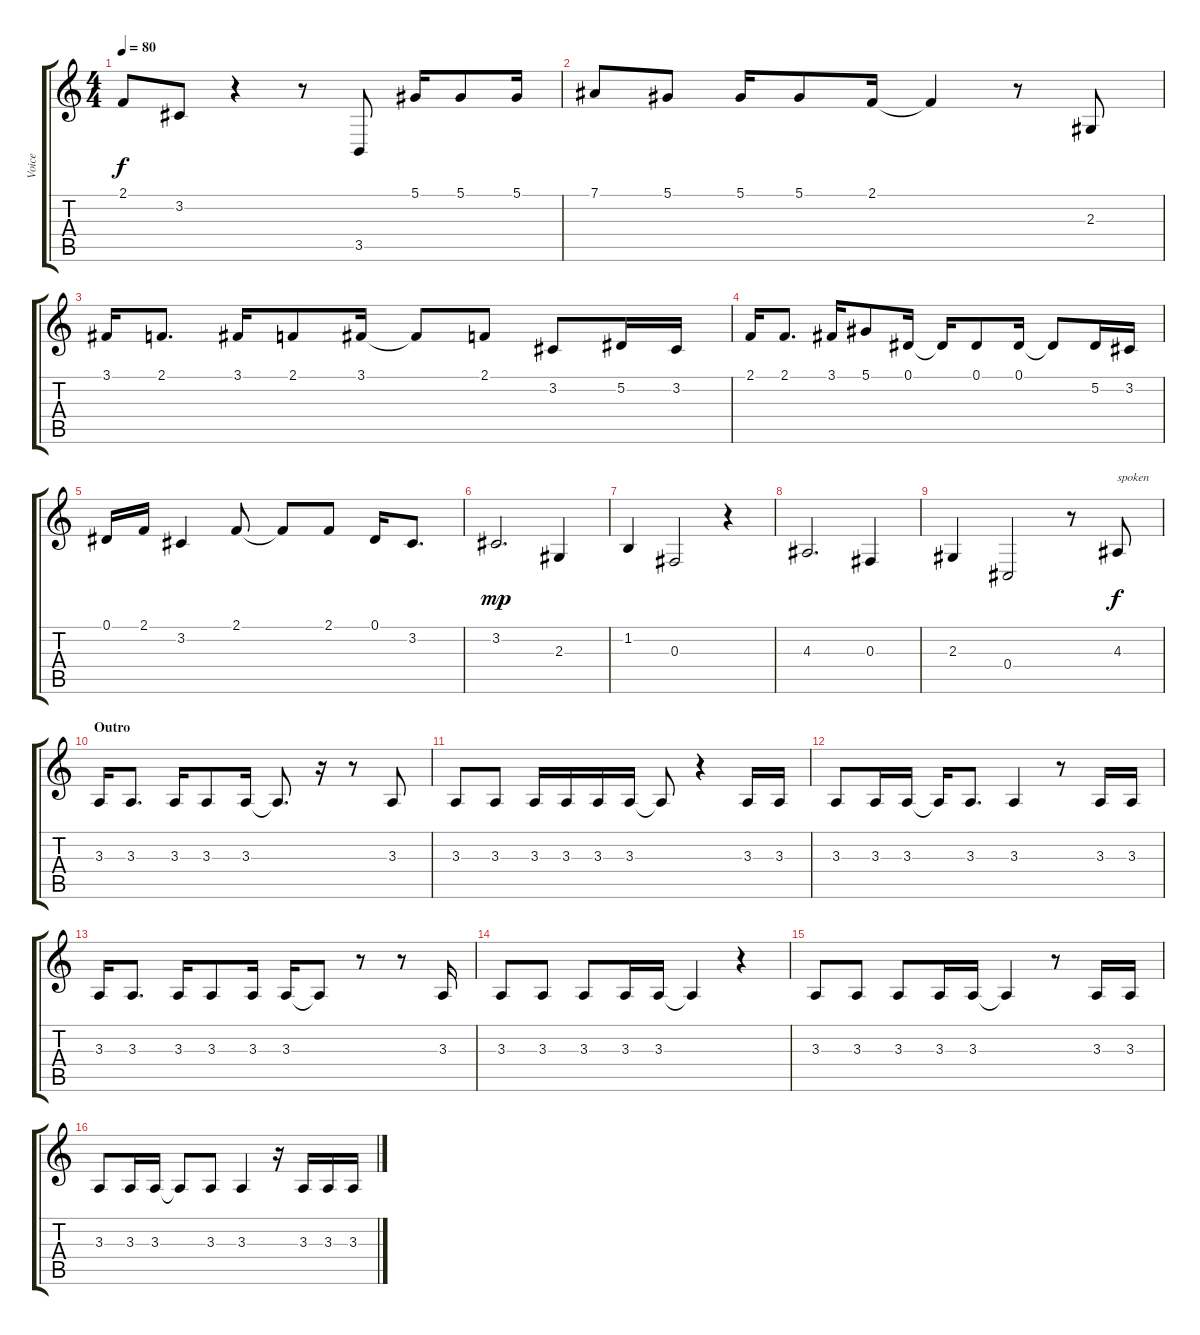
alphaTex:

\track ("Voice" "Voice") {instrument lead2sawtooth}
\staff {score tabs}
\tuning (Eb4 Bb3 Gb3 Db3 Ab2 Eb2) {hide}
\ts (4 4)
\tempo 80
\clef g2
\ks c
2.1{t}.8{dy f} 3.2.8 r.4 r.8 3.5.8 5.1.16 5.1.8 5.1.16 |
7.1.8 5.1.8 5.1.16 5.1.8 2.1.16 2.1{t}.4 r.8 2.3.8 |
3.1.16 2.1.8{d} 3.1.16 2.1.8 3.1.16 3.1{t}.8 2.1.8 3.2.8 5.2.16 3.2.16 |
2.1.16 2.1.8{d} 3.1.16 5.1.8 0.1.16 0.1{t}.16 0.1.8 0.1.16 0.1{t}.8 5.2.16 3.2.16 |
0.1.16 2.1.16 3.2.4 2.1.8 2.1{t}.8 2.1.8 0.1.16 3.2.8{d} |
3.2.2{d dy mp} 2.3.4 |
1.2.4 0.3.2 r.4 |
4.3.2{d} 0.3.4 |
2.3.4 0.4.2 r.8 4.3.8{txt "spoken" dy f} |
\section ("" "Outro")
3.3.16 3.3.8{d} 3.3.16 3.3.8 3.3.16 3.3{t}.8{d} r.16 r.8 3.3.8 |
3.3.8 3.3.8 3.3.16 3.3.16 3.3.16 3.3.16 3.3{t}.8 r.4 3.3.16 3.3.16 |
3.3.8 3.3.16 3.3.16 3.3{t}.16 3.3.8{d} 3.3.4 r.8 3.3.16 3.3.16 |
3.3.16 3.3.8{d} 3.3.16 3.3.8 3.3.16 3.3.16 3.3{t}.8 r.8 r.8 3.3.16 |
3.3.8 3.3.8 3.3.8 3.3.16 3.3.16 3.3{t}.4 r.4 |
3.3.8 3.3.8 3.3.8 3.3.16 3.3.16 3.3{t}.4 r.8 3.3.16 3.3.16 |
3.3.8 3.3.16 3.3.16 3.3{t}.8 3.3.8 3.3.4 r.16 3.3.16 3.3.16 3.3.16
